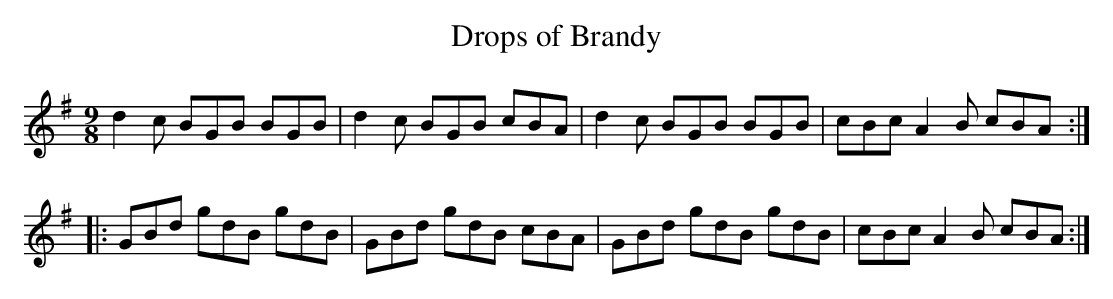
X:1
T:Drops of Brandy
M:9/8
L:1/8
K:G
d2 c BGB BGB | d2 c BGB cBA | d2 c BGB BGB | cBc A2 B cBA ::
GBd gdB gdB | GBd gdB cBA | GBd gdB gdB | cBc A2 B cBA :|
